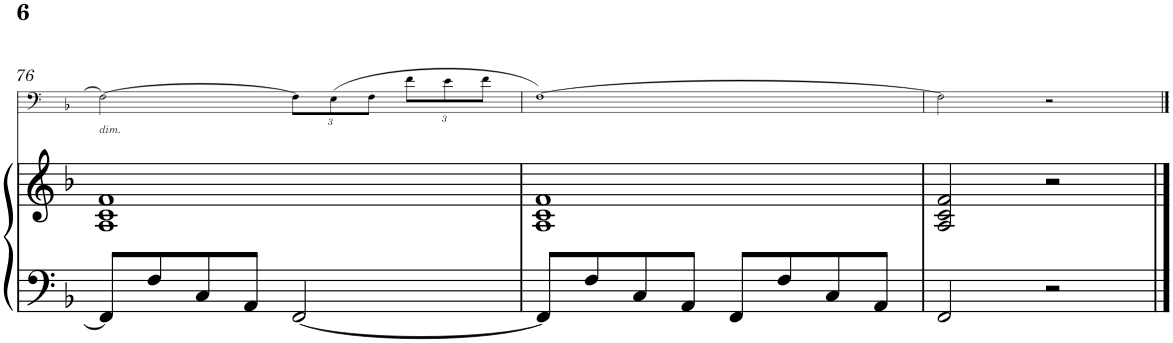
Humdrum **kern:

**kern	**kern	**kern
*part2	*part2	*part1
*staff3	*staff2	*staff1
*I"Piano	*	*I"Trombone
*I'Pno	*	*I'Trb
!!LO:PB:g=z
*clefF4	*clefG2	*clefF4
*k[b-]	*k[b-]	*k[b-]
*M4/4	*M4/4	*M4/4
*met(c)	*met(c)	*met(c)
=76	=76	=76
!	!	!LO:TX:b:i:t=dim.
8FF/L]	1A 1c 1f	[2F\
8F/	.	.
8C/	.	.
8AA/J	.	.
*	*	*Xbrackettup
[2FF/	.	12F\L]
.	.	(12E\
.	.	12F\J
.	.	12f\L
.	.	12e\
.	.	12f\J
=77	=77	=77
8FF/L]	1A 1c 1f	[1F)
8F/	.	.
8C/	.	.
8AA/J	.	.
8FF/L	.	.
8F/	.	.
8C/	.	.
8AA/J	.	.
=78	=78	=78
2FF/	2A/ 2c/ 2f/	2F\]
2r	2r	2r
==	==	==
*-	*-	*-
